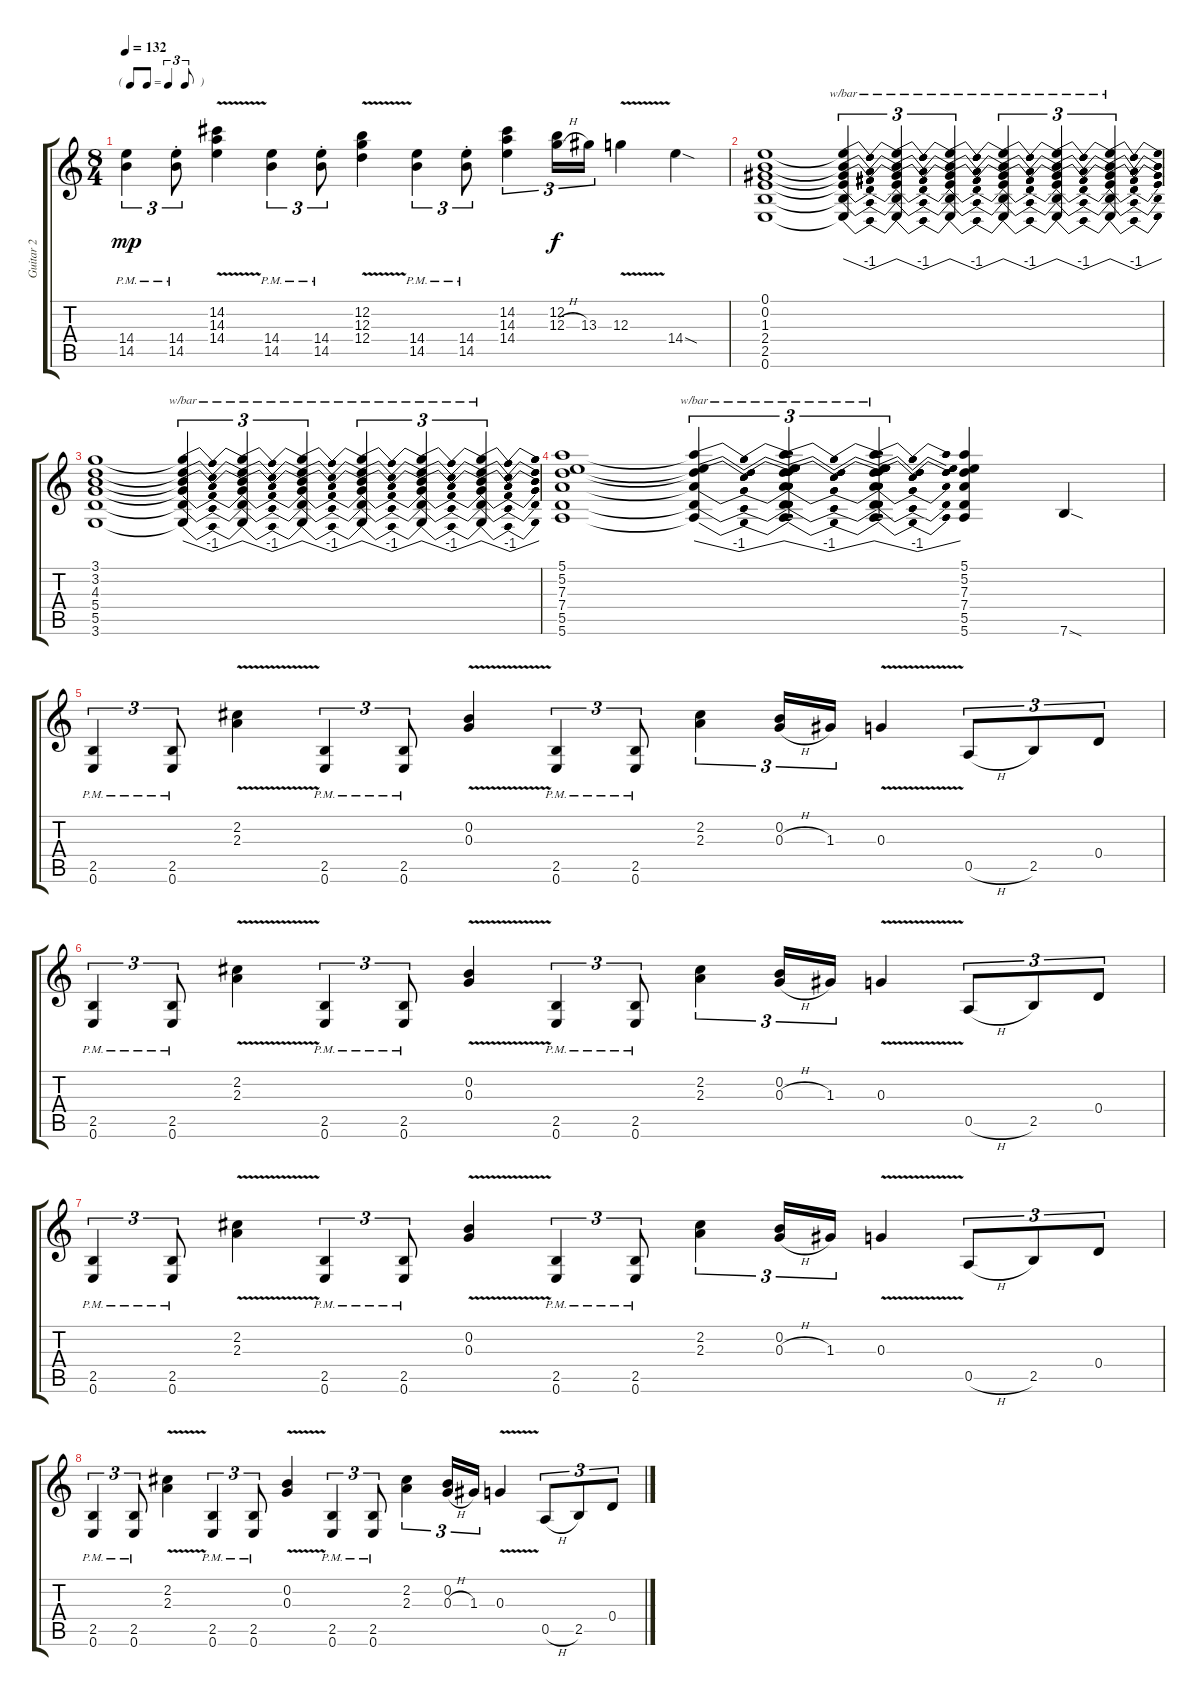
\track ("Guitar 2" "Guitar 2") {instrument distortionguitar}
\staff {score tabs}
\tuning (E4 B3 G3 D3 A2 E2) {hide}
\ts (8 4)
\tf triplet8th
\tempo 132
\clef g2
\ks c
(14.4{pm} 14.5{pm}).4{tu (3 2) dy mp instrument distortionguitar} (14.4{st} 14.5{pm}).8{tu (3 2)} (14.2{v} 14.3 14.4).4 (14.4{pm} 14.5{pm}).4{tu (3 2)} (14.4{st} 14.5{pm}).8{tu (3 2)} (12.2{v} 12.3 12.4).4 (14.4{pm} 14.5{pm}).4{tu (3 2)} (14.4{st} 14.5{pm}).8{tu (3 2)} (14.2 14.3 14.4).4{tu (3 2)} (12.2 12.3{h}).16{tu (3 2) dy f} 13.3.16{tu (3 2)} 12.3{v}.4 14.4{sod}.4 |
(0.1 0.2 1.3 2.4 2.5 0.6).1 (0.1{t} 0.2{t} 1.3{t} 2.4{t} 2.5{t} 0.6{t}).4{tu (3 2) tbe (dip default 0 0 30 -4 60 0)} (0.1{t} 0.2{t} 1.3{t} 2.4{t} 2.5{t} 0.6{t}).4{tu (3 2) tbe (dip default 0 0 30 -4 60 0)} (0.1{t} 0.2{t} 1.3{t} 2.4{t} 2.5{t} 0.6{t}).4{tu (3 2) tbe (dip default 0 0 30 -4 60 0)} (0.1{t} 0.2{t} 1.3{t} 2.4{t} 2.5{t} 0.6{t}).4{tu (3 2) tbe (dip default 0 0 30 -4 60 0)} (0.1{t} 0.2{t} 1.3{t} 2.4{t} 2.5{t} 0.6{t}).4{tu (3 2) tbe (dip default 0 0 30 -4 60 0)} (0.1{t} 0.2{t} 1.3{t} 2.4{t} 2.5{t} 0.6{t}).4{tu (3 2) tbe (dip default 0 0 30 -4 60 0)} |
(3.1 3.2 4.3 5.4 5.5 3.6).1 (3.1{t} 3.2{t} 4.3{t} 5.4{t} 5.5{t} 3.6{t}).4{tu (3 2) tbe (dip default 0 0 30 -4 60 0)} (3.1{t} 3.2{t} 4.3{t} 5.4{t} 5.5{t} 3.6{t}).4{tu (3 2) tbe (dip default 0 0 30 -4 60 0)} (3.1{t} 3.2{t} 4.3{t} 5.4{t} 5.5{t} 3.6{t}).4{tu (3 2) tbe (dip default 0 0 30 -4 60 0)} (3.1{t} 3.2{t} 4.3{t} 5.4{t} 5.5{t} 3.6{t}).4{tu (3 2) tbe (dip default 0 0 30 -4 60 0)} (3.1{t} 3.2{t} 4.3{t} 5.4{t} 5.5{t} 3.6{t}).4{tu (3 2) tbe (dip default 0 0 30 -4 60 0)} (3.1{t} 3.2{t} 4.3{t} 5.4{t} 5.5{t} 3.6{t}).4{tu (3 2) tbe (dip default 0 0 30 -4 60 0)} |
(5.1 5.2 7.3 7.4 5.5 5.6).1 (5.1{t} 5.2{t} 7.3{t} 7.4{t} 5.5{t} 5.6{t}).4{tu (3 2) tbe (dip default 0 0 30 -4 60 0)} (5.1{t} 5.2{t} 7.3{t} 7.4{t} 5.5{t} 5.6{t}).4{tu (3 2) tbe (dip default 0 0 30 -4 60 0)} (5.1{t} 5.2{t} 7.3{t} 7.4{t} 5.5{t} 5.6{t}).4{tu (3 2) tbe (dip default 0 0 30 -4 60 0)} (5.1 5.2 7.3 7.4 5.5 5.6).4 7.6{sod}.4 |
(2.5{pm} 0.6).4{tu (3 2)} (2.5{pm} 0.6).8{tu (3 2)} (2.2{v} 2.3).4 (2.5{pm} 0.6).4{tu (3 2)} (2.5{pm} 0.6).8{tu (3 2)} (0.2 0.3{v}).4 (2.5{pm} 0.6).4{tu (3 2)} (2.5{pm} 0.6).8{tu (3 2)} (2.2 2.3).4{tu (3 2)} (0.2 0.3{h}).16{tu (3 2)} 1.3.16{tu (3 2)} 0.3{v}.4 0.5{h}.8{tu (3 2)} 2.5.8{tu (3 2)} 0.4.8{tu (3 2)} |
(2.5{pm} 0.6).4{tu (3 2)} (2.5{pm} 0.6).8{tu (3 2)} (2.2{v} 2.3).4 (2.5{pm} 0.6).4{tu (3 2)} (2.5{pm} 0.6).8{tu (3 2)} (0.2 0.3{v}).4 (2.5{pm} 0.6).4{tu (3 2)} (2.5{pm} 0.6).8{tu (3 2)} (2.2 2.3).4{tu (3 2)} (0.2 0.3{h}).16{tu (3 2)} 1.3.16{tu (3 2)} 0.3{v}.4 0.5{h}.8{tu (3 2)} 2.5.8{tu (3 2)} 0.4.8{tu (3 2)} |
(2.5{pm} 0.6).4{tu (3 2)} (2.5{pm} 0.6).8{tu (3 2)} (2.2{v} 2.3).4 (2.5{pm} 0.6).4{tu (3 2)} (2.5{pm} 0.6).8{tu (3 2)} (0.2 0.3{v}).4 (2.5{pm} 0.6).4{tu (3 2)} (2.5{pm} 0.6).8{tu (3 2)} (2.2 2.3).4{tu (3 2)} (0.2 0.3{h}).16{tu (3 2)} 1.3.16{tu (3 2)} 0.3{v}.4 0.5{h}.8{tu (3 2)} 2.5.8{tu (3 2)} 0.4.8{tu (3 2)} |
(2.5{pm} 0.6).4{tu (3 2)} (2.5{pm} 0.6).8{tu (3 2)} (2.2{v} 2.3).4 (2.5{pm} 0.6).4{tu (3 2)} (2.5{pm} 0.6).8{tu (3 2)} (0.2 0.3{v}).4 (2.5{pm} 0.6).4{tu (3 2)} (2.5{pm} 0.6).8{tu (3 2)} (2.2 2.3).4{tu (3 2)} (0.2 0.3{h}).16{tu (3 2)} 1.3.16{tu (3 2)} 0.3{v}.4 0.5{h}.8{tu (3 2)} 2.5.8{tu (3 2)} 0.4.8{tu (3 2)}
